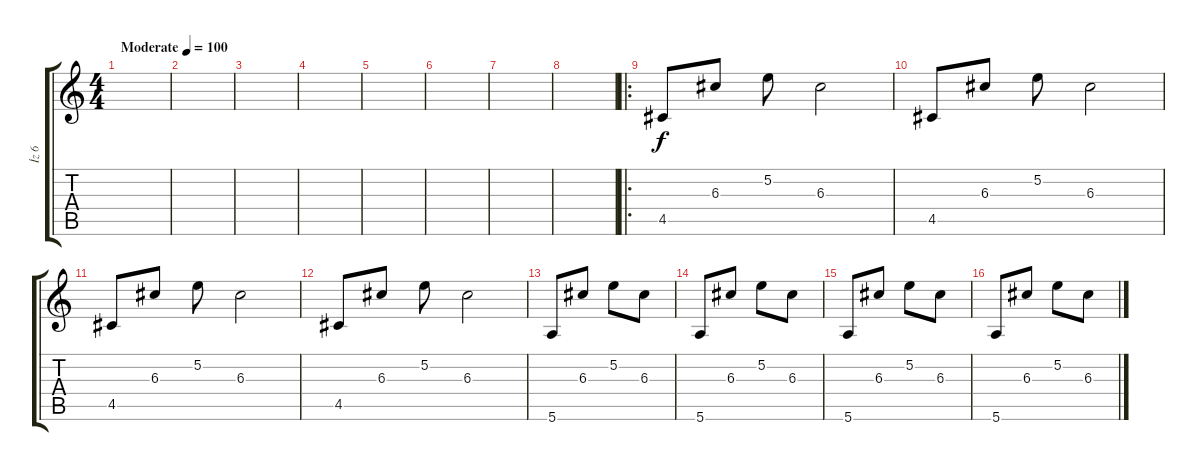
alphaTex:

\track ("İz 6" "İz 6") {instrument electricguitarclean}
\staff {score tabs}
\tuning (E4 B3 G3 D3 A2 E2) {hide}
\ts (4 4)
\tempo (100 "Moderate")
\clef g2
\ks c
|
|
|
|
|
|
|
|
\ro
4.5.8 6.3.8 5.2.8 6.3.2 |
4.5.8 6.3.8 5.2.8 6.3.2 |
4.5.8 6.3.8 5.2.8 6.3.2 |
4.5.8 6.3.8 5.2.8 6.3.2 |
5.6.8 6.3.8 5.2.8 6.3.8 |
5.6.8 6.3.8 5.2.8 6.3.8 |
5.6.8 6.3.8 5.2.8 6.3.8 |
5.6.8 6.3.8 5.2.8 6.3.8
